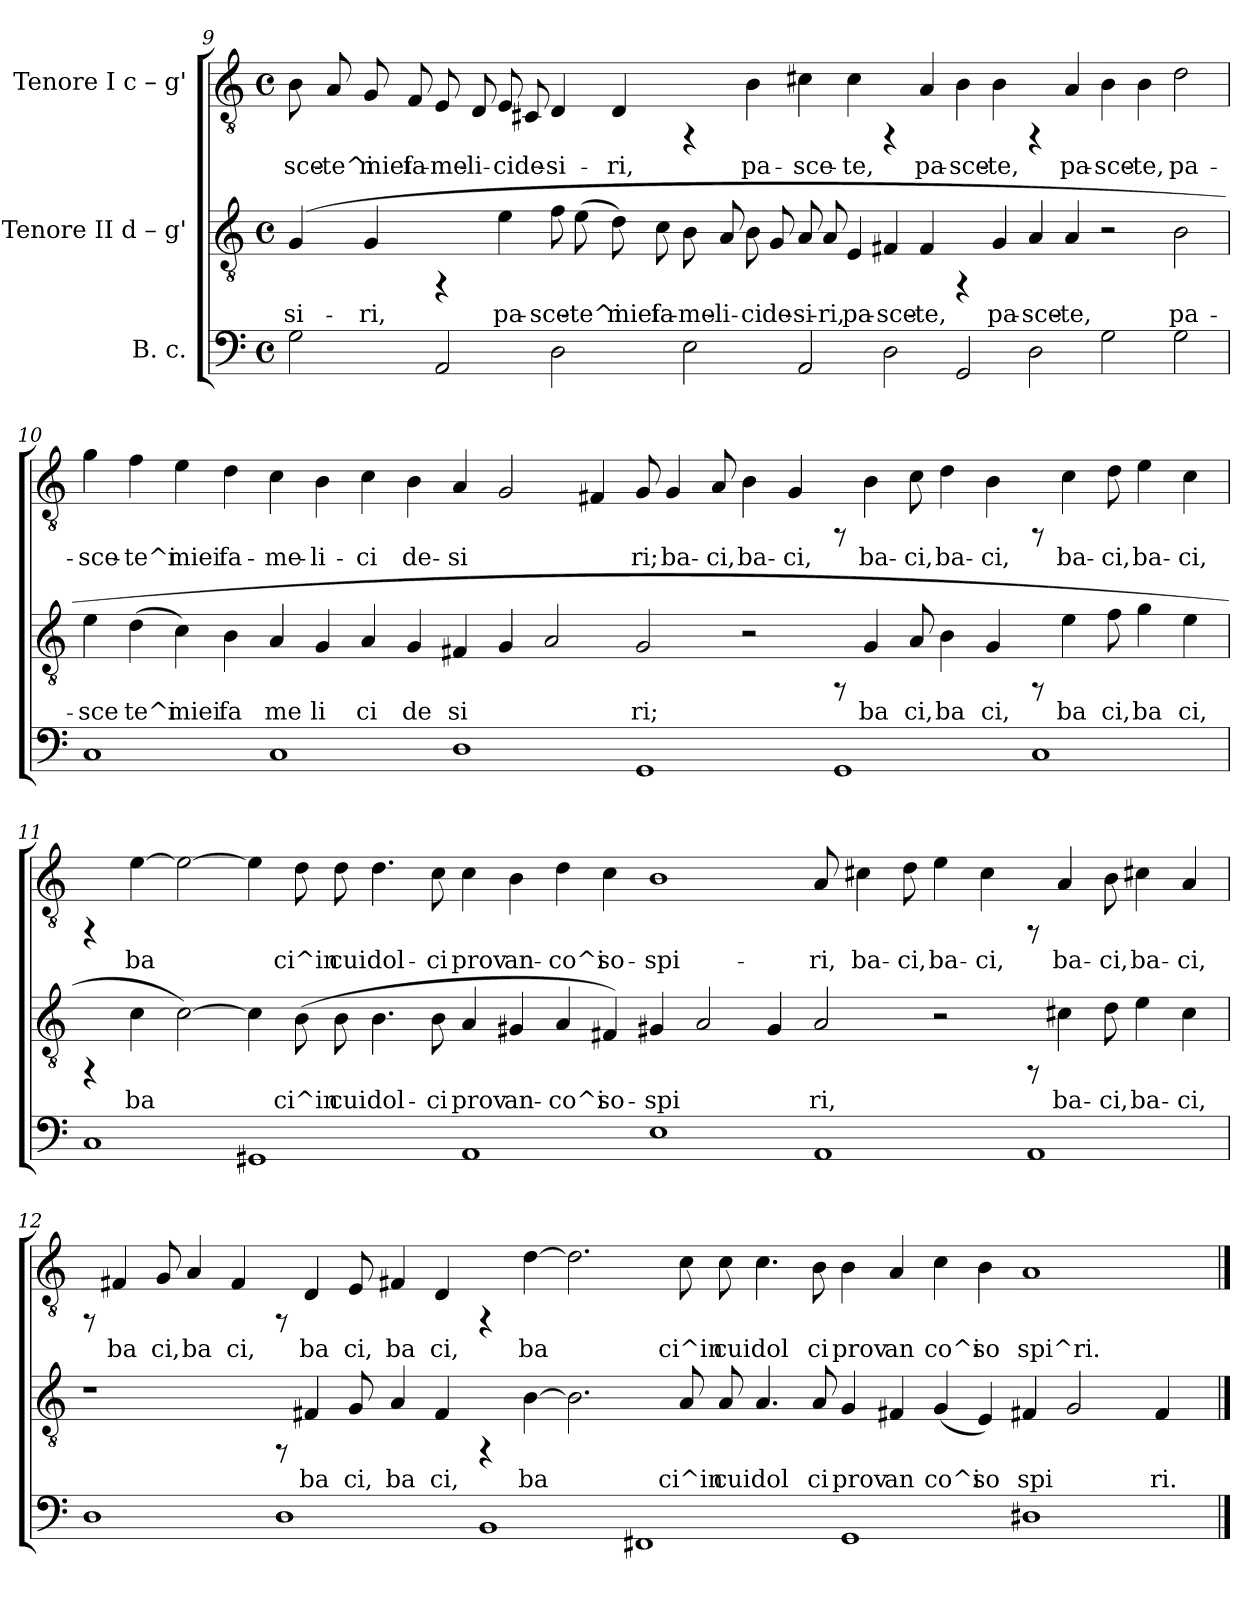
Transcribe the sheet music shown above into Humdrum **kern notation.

**kern	**kern	**text	**dynam	**kern	**text
*part3	*part2	*part2	*part2	*part1	*part1
*staff3	*staff2	*staff2	*staff2	*staff1	*staff1
*I"B. c.	*I"Tenore II  d – g'	*	*	*I"Tenore I  c – g'	*
!!LO:PB:g=z
*clefF4	*clefGv2	*	*	*clefGv2	*
*k[]	*k[]	*	*	*k[]	*
*C:	*C:	*	*	*C:	*
*M4/4	*M4/4	*	*	*M4/4	*
*met(c)	*met(c)	*	*	*met(c)	*
=9	=9	=9	=9	=9	=9
!	!	!LO:LY:b:rj	!	!	!LO:LY:b:rj
2G\	(>4G/	-si-	.	8B\	sce-
!	!	!	!	!	!LO:LY:b:rj
.	.	.	.	8A/	-te^i
!	!	!LO:LY:b:rj	!	!	!LO:LY:b:rj
.	4G/	-ri,	.	8G/	miei
!	!	!	!	!	!LO:LY:b:rj
.	.	.	.	8F/	fa-
!	!	!	!	!	!LO:LY:b:rj
2AA/	4rFF	.	.	8E/	-me-
!	!	!	!	!	!LO:LY:b:rj
.	.	.	.	8D/	-li-
!	!	!LO:LY:b:rj	!	!	!LO:LY:b:rj
.	4e\	pa-	.	8E/	-ci
!	!	!	!	!	!LO:LY:b:rj
.	.	.	.	8C#X/	de-
!	!	!LO:LY:b:rj	!	!	!LO:LY:b:rj
2D\	8f\	-sce-	.	4D/	-si-
!	!	!LO:LY:b:rj	!	!	!
.	(<8e\	-te^i	.	.	.
!	!	!LO:LY:b:rj	!	!	!LO:LY:b:rj
.	8d\)	miei	.	4D/	-ri,
!	!	!LO:LY:b:rj	!	!	!
.	8c\	fa-	.	.	.
!	!	!LO:LY:b:rj	!	!	!
2E\	8B\	-me-	.	4rFF	.
!	!	!LO:LY:b:rj	!	!	!
.	8A/	-li-	.	.	.
!	!	!LO:LY:b:rj	!	!	!LO:LY:b:rj
.	8B\	-ci	.	4B\	pa-
!	!	!LO:LY:b:rj	!	!	!
.	8G/	de-	.	.	.
!	!	!LO:LY:b:rj	!	!	!LO:LY:b:rj
2AA/	8A/	-si-	.	4c#X\	-sce-
!	!	!LO:LY:b:rj	!	!	!
.	8A/	-ri,	.	.	.
!	!	!LO:LY:b:rj	!	!	!LO:LY:b:rj
.	4E/	pa-	.	4c#\	-te,
!	!	!LO:LY:b:rj	!	!	!
2D\	4F#X/	-sce-	.	4rFF	.
!	!	!LO:LY:b:rj	!	!	!LO:LY:b:rj
.	4F#/	-te,	.	4A/	pa-
!	!	!	!	!	!LO:LY:b:rj
2GG/	4rFF	.	.	4B\	-sce-
!	!	!LO:LY:b:rj	!	!	!LO:LY:b:rj
.	4G/	pa-	.	4B\	-te,
!	!	!LO:LY:b:rj	!	!	!
2D\	4A/	-sce-	.	4rFF	.
!	!	!LO:LY:b:rj	!	!	!LO:LY:b:rj
.	4A/	-te,	.	4A/	pa-
!	!	!	!	!	!LO:LY:b:rj
2G\	2r	.	.	4B\	-sce-
!	!	!	!	!	!LO:LY:b:rj
.	.	.	.	4B\	-te,
!	!	!LO:LY:b:rj	!	!	!LO:LY:b:rj
2G\	2B\	pa-	.	2d\	pa-
!!LO:LB:g=z
=10	=10	=10	=10	=10	=10
!	!	!LO:LY:b:rj	!	!	!LO:LY:b:rj
1C	4e\	-sce	.	4g\	-sce-
!	!	!LO:LY:b:rj	!	!	!LO:LY:b:rj
.	(<4d\	te^i	.	4f\	-te^i
!	!	!LO:LY:b:rj	!	!	!LO:LY:b:rj
.	4c\)	miei	.	4e\	miei
!	!	!LO:LY:b:rj	!	!	!LO:LY:b:rj
.	4B\	fa	.	4d\	fa-
!	!	!LO:LY:b:rj	!	!	!LO:LY:b:rj
1C	4A/	me	.	4c\	-me-
!	!	!LO:LY:b:rj	!	!	!LO:LY:b:rj
.	4G/	li	.	4B\	-li-
!	!	!LO:LY:b:rj	!	!	!LO:LY:b:rj
.	4A/	ci	.	4c\	-ci
!	!	!LO:LY:b:rj	!	!	!LO:LY:b:rj
.	4G/	de	.	4B\	de-
!	!	!LO:LY:b:rj	!	!	!LO:LY:b:rj
1D	4F#X/	si	.	4A/	-si-
!	!	!LO:LY:b:rj	!	!	!LO:LY:b:rj
.	4G/	.	.	2G/	--
!	!	!LO:LY:b:rj	!	!	!
.	2A/	.	.	.	.
!	!	!	!	!	!LO:LY:b:rj
.	.	.	.	4F#X/	--
!	!	!LO:LY:b:rj	!	!	!LO:LY:b:rj
1GG	2G/	ri;	.	8G/	-ri;
!	!	!	!	!	!LO:LY:b:rj
.	.	.	.	4G/	ba-
!	!	!	!	!	!LO:LY:b:rj
.	.	.	.	8A/	-ci,
!	!	!	!	!	!LO:LY:b:rj
.	2r	.	.	4B\	ba-
!	!	!	!	!	!LO:LY:b:rj
.	.	.	.	4G/	-ci,
1GG	8rFF	.	.	8rFF	.
!	!	!LO:LY:b:rj	!	!	!LO:LY:b:rj
.	4G/	ba	.	4B\	ba-
!	!	!LO:LY:b:rj	!	!	!LO:LY:b:rj
.	8A/	ci,	.	8c\	-ci,
!	!	!LO:LY:b:rj	!	!	!LO:LY:b:rj
.	4B\	ba	.	4d\	ba-
!	!	!LO:LY:b:rj	!	!	!LO:LY:b:rj
.	4G/	ci,	.	4B\	-ci,
1C	8rFF	.	.	8rFF	.
!	!	!LO:LY:b:rj	!	!	!LO:LY:b:rj
.	4e\	ba	.	4c\	ba-
!	!	!LO:LY:b:rj	!	!	!LO:LY:b:rj
.	8f\	ci,	.	8d\	-ci,
!	!	!LO:LY:b:rj	!	!	!LO:LY:b:rj
.	4g\	ba	.	4e\	ba-
!	!	!LO:LY:b:rj	!	!	!LO:LY:b:rj
.	4e\	ci,	.	4c\	-ci,
!!LO:LB:g=z
=11	=11	=11	=11	=11	=11
1C	4rFF	.	.	4rFF	.
!	!	!LO:LY:b:rj	!	!	!LO:LY:b:rj
.	4c\	ba-	.	[>4e\	ba-
!	!	!LO:LY:b:rj	!	!	!LO:LY:b:rj
.	[>2c\)	--	.	2e\_>	--
!	!	!LO:LY:b:rj	!	!	!LO:LY:b:rj
1GG#X	4c\]	--	.	4e\]	--
!	!	!LO:LY:b:rj	!	!	!LO:LY:b:rj
.	(<8B\	-ci^in	.	8d\	-ci^in
!	!	!LO:LY:b:rj	!	!	!LO:LY:b:rj
.	8B\	cui	.	8d\	cui
!	!	!LO:LY:b:rj	!	!	!LO:LY:b:rj
.	4.B\	dol-	.	4.d\	dol-
!	!	!LO:LY:b:rj	!	!	!LO:LY:b:rj
.	8B\	-ci	.	8c\	-ci
!	!	!LO:LY:b:rj	!	!	!LO:LY:b:rj
1AA	4A/	prov	.	4c\	prov
!	!	!LO:LY:b:rj	!	!	!LO:LY:b:rj
.	4G#X/	an-	.	4B\	an-
!	!	!LO:LY:b:rj	!	!	!LO:LY:b:rj
.	4A/	-co^i	.	4d\	-co^i
!	!	!LO:LY:b:rj	!	!	!LO:LY:b:rj
.	4F#X/)	so-	.	4c\	so-
!	!	!LO:LY:b:rj	!	!	!LO:LY:b:rj
1E	4G#X/	-spi-	.	1B	-spi-
!	!	!LO:LY:b:rj	!	!	!
.	2A/	--	.	.	.
!	!	!LO:LY:b:rj	!	!	!
.	4G#/	--	.	.	.
!	!	!LO:LY:b:rj	!	!	!LO:LY:b:rj
1AA	2A/	-ri,	.	8A/	-ri,
!	!	!	!	!	!LO:LY:b:rj
.	.	.	.	4c#X\	ba-
!	!	!	!	!	!LO:LY:b:rj
.	.	.	.	8d\	-ci,
!	!	!	!	!	!LO:LY:b:rj
.	2r	.	.	4e\	ba-
!	!	!	!	!	!LO:LY:b:rj
.	.	.	.	4c#\	-ci,
1AA	8rFF	.	.	8rFF	.
!	!	!LO:LY:b:rj	!	!	!LO:LY:b:rj
.	4c#X\	ba-	.	4A/	ba-
!	!	!LO:LY:b:rj	!	!	!LO:LY:b:rj
.	8d\	-ci,	.	8B\	-ci,
!	!	!LO:LY:b:rj	!	!	!LO:LY:b:rj
.	4e\	ba-	.	4c#X\	ba-
!	!	!LO:LY:b:rj	!	!	!LO:LY:b:rj
.	4c#\	-ci,	.	4A/	-ci,
!!LO:PB:g=z
=12	=12	=12	=12	=12	=12
*	*^	*	*	*	*
1D	1r	1ryy	.	.	8rFF	.
!	!	!	!	!	!	!LO:LY:b:rj
.	.	.	.	.	4F#X/	ba
!	!	!	!	!	!	!LO:LY:b:rj
.	.	.	.	.	8G/	ci,
!	!	!	!	!	!	!LO:LY:b:rj
.	.	.	.	.	4A/	ba
!	!	!	!	!	!	!LO:LY:b:rj
.	.	.	.	.	4F#/	ci,
1D	8rFF	1ryy	.	.	8rFF	.
!	!	!	!LO:LY:b:rj	!	!	!LO:LY:b:rj
.	4F#X/	.	ba	.	4D/	ba
!	!	!	!LO:LY:b:rj	!	!	!LO:LY:b:rj
.	8G/	.	ci,	.	8E/	ci,
!	!	!	!LO:LY:b:rj	!	!	!LO:LY:b:rj
.	4A/	.	ba	.	4F#X/	ba
!	!	!	!LO:LY:b:rj	!	!	!LO:LY:b:rj
.	4F#/	.	ci,	.	4D/	ci,
1BB	4rFF	1ryy	.	.	4rFF	.
!	!	!	!LO:LY:b:rj	!	!	!LO:LY:b:rj
.	[>4B\	.	ba	.	[>4d\	ba
!	!	!	!LO:LY:b:rj	!	!	!LO:LY:b:rj
.	2.B\]	.	.	.	2.d\]	.
1FF#X	.	1ryy	.	.	.	.
!	!	!	!LO:LY:b:rj	!	!	!LO:LY:b:rj
.	8A/	.	ci^in	.	8c\	ci^in
!	!	!	!LO:LY:b:rj	!	!	!LO:LY:b:rj
.	8A/	.	cui	.	8c\	cui
!	!	!	!LO:LY:b:rj	!	!	!LO:LY:b:rj
.	4.A/	.	dol	.	4.c\	dol
!	!	!	!LO:LY:b:rj	!	!	!LO:LY:b:rj
.	8A/	.	ci	.	8B\	ci
!	!	!	!LO:LY:b:rj	!	!	!LO:LY:b:rj
1GG	4G/	1ryy	prov	.	4B\	prov
!	!	!	!LO:LY:b:rj	!	!	!LO:LY:b:rj
.	4F#X/	.	an	.	4A/	an
!	!	!	!LO:LY:b:rj	!	!	!LO:LY:b:rj
.	(>4G/	.	co^i	.	4c\	co^i
!	!	!	!LO:LY:b:rj	!	!	!LO:LY:b:rj
.	4E/)	.	so	.	4B\	so
!	!	!	!LO:LY:b:rj	!	!	!LO:LY:b:rj
1D#	4F#X/	2ryy	spi	.	1A	spi^ri.
!	!	!	!LO:LY:b:rj	!	!	!
.	2G/	.	.	.	.	.
.	.	4ryy	.	.	.	.
!	!	!	!LO:LY:b:rj	!	!	!
.	4F#/	16..ryy	ri.	.	.	.
!	!	!	!	!LO:DY:b	!	!
!	!	!	!	!LO:DY:n=1:b	!	!
!	!	!	!	!LO:DY:n=2:a	!	!
.	.	8ryy	.	fz fz fz	.	.
.	.	64ryy	.	.	.	.
*	*v	*v	*	*	*	*
==	==	==	==	==	==
*-	*-	*-	*-	*-	*-
